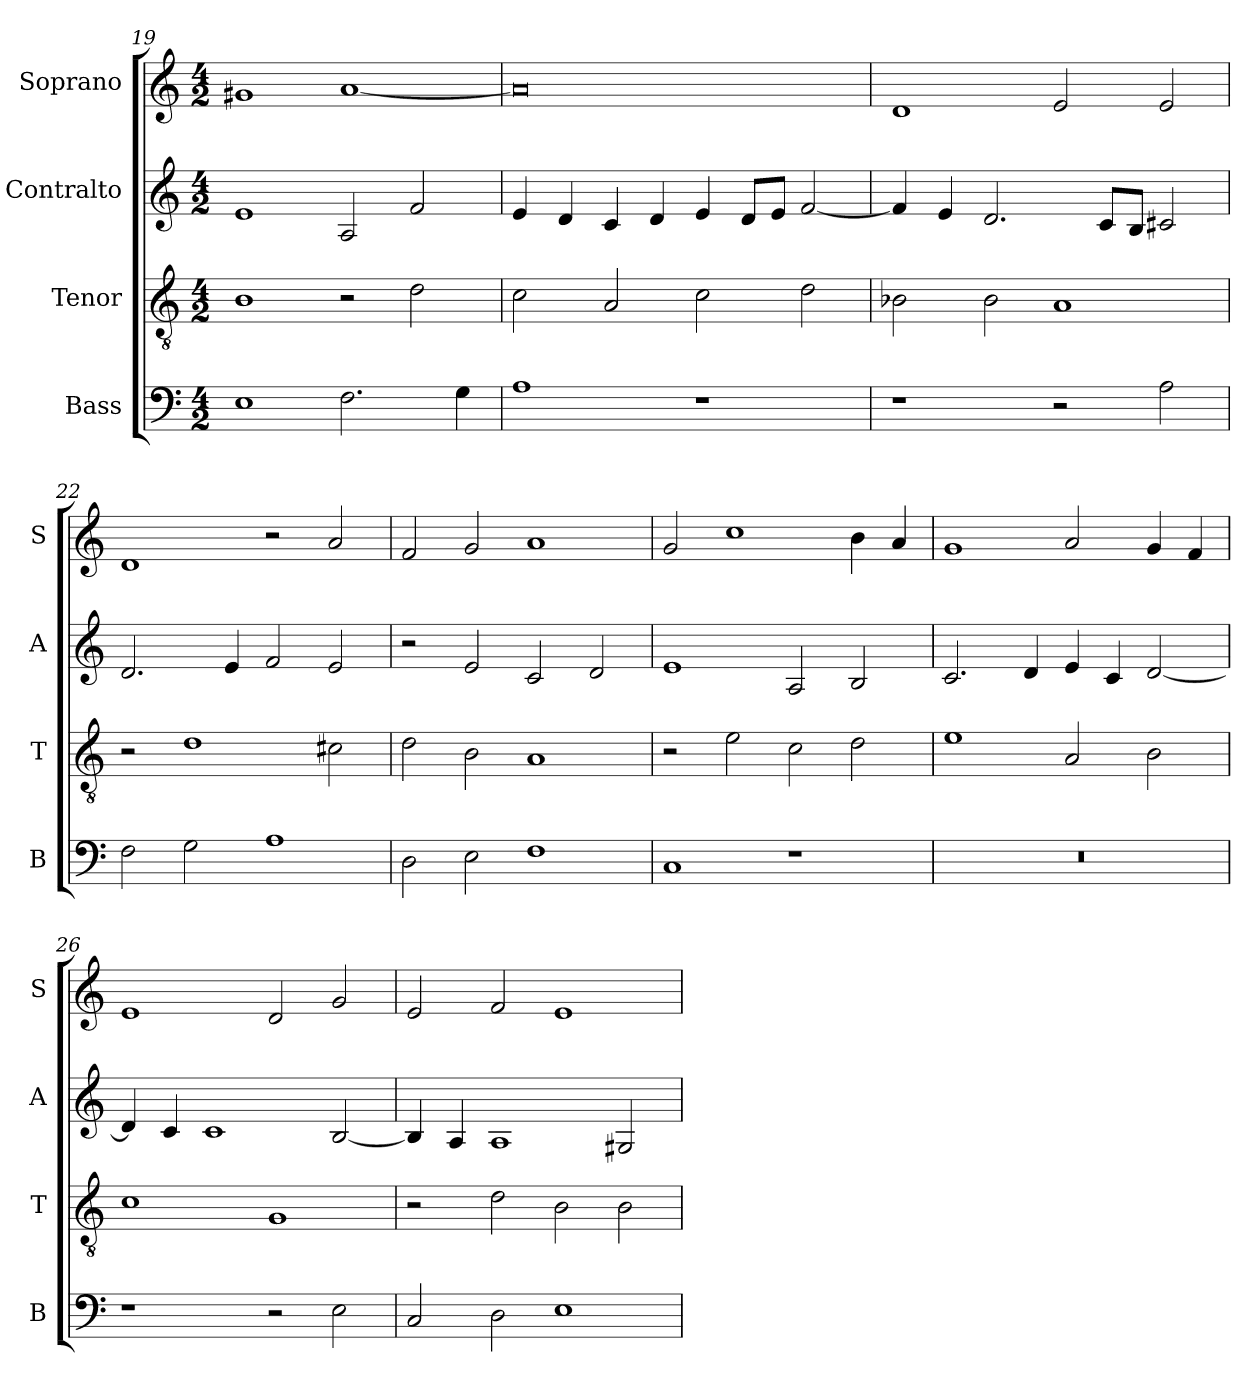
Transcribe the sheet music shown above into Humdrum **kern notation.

**kern	**kern	**kern	**kern
*part4	*part3	*part2	*part1
*staff4	*staff3	*staff2	*staff1
*I"Bass	*I"Tenor	*I"Contralto	*I"Soprano
*I'B	*I'T	*I'A	*I'S
*clefF4	*clefGv2	*clefG2	*clefG2
*k[]	*k[]	*k[]	*k[]
*D:dor	*D:dor	*D:dor	*D:dor
*M4/2	*M4/2	*M4/2	*M4/2
=19	=19	=19	=19
1E	1B	1e	1g#X
2.F	2r	2A	[1a
.	2d	2f	.
4G	.	.	.
=20	=20	=20	=20
1A	2c	4e	0a]
.	.	4d	.
.	2A	4c	.
.	.	4d	.
1r	2c	4e	.
.	.	8d/L	.
.	.	8e/J	.
.	2d	[2f	.
=21	=21	=21	=21
1r	2B-X	4f]	1d
.	.	4e	.
.	2B-	2.d	.
2r	1A	.	2e
.	.	8c/L	.
.	.	8B/J	.
2A	.	2c#X	2e
=22	=22	=22	=22
2F	2r	2.d	1d
2G	1d	.	.
.	.	4e	.
1A	.	2f	2r
.	2c#X	2e	2a
=23	=23	=23	=23
2D	2d	2r	2f
2E	2B	2e	2g
1F	1A	2c	1a
.	.	2d	.
=24	=24	=24	=24
1C	2r	1e	2g
.	2e	.	1cc
1r	2c	2A	.
.	2d	2B	4b
.	.	.	4a
=25	=25	=25	=25
0r	1e	2.c	1g
.	.	4d	.
.	2A	4e	2a
.	.	4c	.
.	2B	[2d	4g
.	.	.	4f
=26	=26	=26	=26
1r	1c	4d]	1e
.	.	4c	.
.	.	1c	.
2r	1G	.	2d
2E	.	[2B	2g
=27	=27	=27	=27
2C	2r	4B]	2e
.	.	4A	.
2D	2d	1A	2f
1E	2B	.	1e
.	2B	2G#X	.
=	=	=	=
*-	*-	*-	*-
